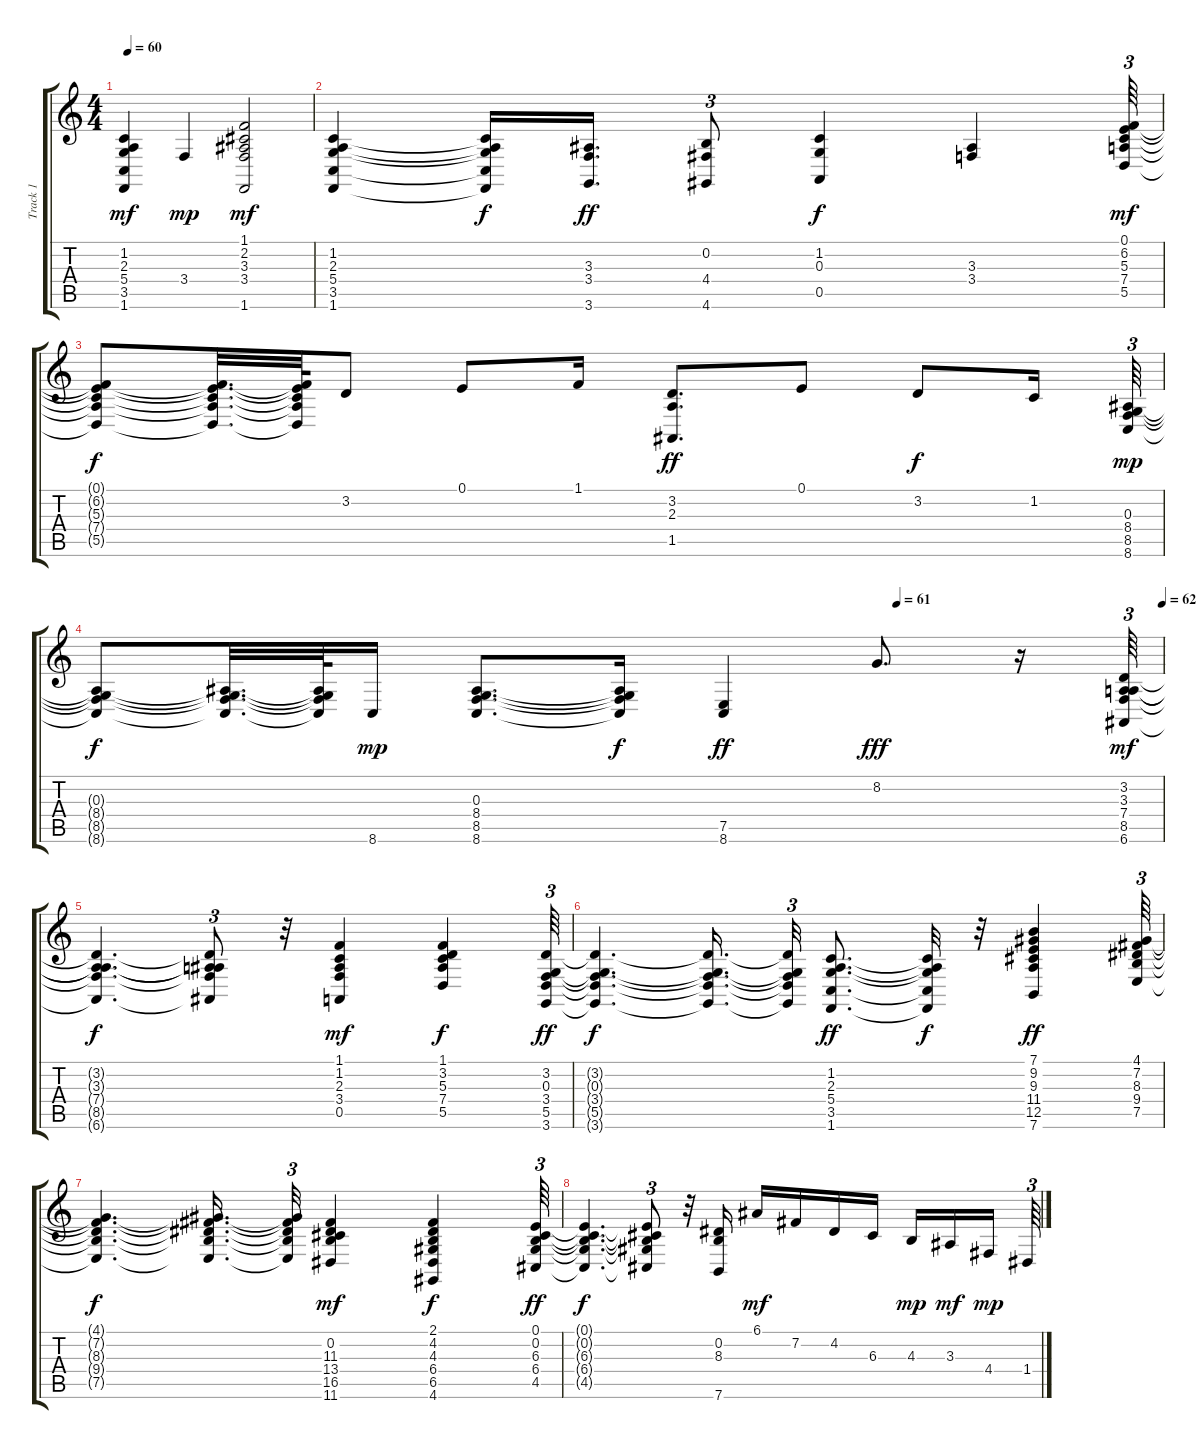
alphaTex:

\track ("Track 1" "Track 1") {instrument acousticgrandpiano}
\staff {score tabs}
\tuning (E4 B3 G3 D3 A2 E2) {hide}
\ts (4 4)
\tempo 60
\clef g2
\ks c
(1.2 2.3 5.4 3.5 1.6).4{dy mf} 3.4.4{dy mp} (1.1 2.2 3.3 3.4 1.6).2{dy mf} |
(1.2 2.3 5.4 3.5 1.6).4 (1.2{t} 2.3{t} 5.4{t} 3.5{t} 1.6{t}).16{dy f} (3.3 3.4 3.6).16{d dy ff} (0.2 4.4 4.6).8{tu (3 2)} (1.2 0.3 0.5).4{dy f} (3.3 3.4).4 (0.1 6.2 5.3 7.4 5.5).64{tu (3 2) dy mf} |
(0.1{t} 6.2{t} 5.3{t} 7.4{t} 5.5{t}).8{dy f} (0.1{t} 6.2{t} 5.3{t} 7.4{t} 5.5{t}).32{d} (0.1{t} 6.2{t} 5.3{t} 7.4{t} 5.5{t}).64 3.2.8 0.1.8 1.1.16 (3.2 2.3 1.5).8{d dy ff} 0.1.8 3.2.8{dy f} 1.2.16 (0.3 8.4 8.5 8.6).64{tu (3 2) dy mp} |
\tempo (61 0.75)
\tempo (62 1)
(0.3{t} 8.4{t} 8.5{t} 8.6{t}).8{dy f} (0.3{t} 8.4{t} 8.5{t} 8.6{t}).32{d} (0.3{t} 8.4{t} 8.5{t} 8.6{t}).64 8.6.16{dy mp} (0.3 8.4 8.5 8.6).8{d} (0.3{t} 8.4{t} 8.5{t} 8.6{t}).16{dy f} (7.5 8.6).4{dy ff} 8.2.8{d dy fff} r.16 (3.2 3.3 7.4 8.5 6.6).64{tu (3 2) dy mf} |
(3.2{t} 3.3{t} 7.4{t} 8.5{t} 6.6{t}).4{d dy f} (3.2{t} 3.3{t} 7.4{t} 8.5{t} 6.6{t}).8{tu (3 2)} r.32 (1.1 1.2 2.3 3.4 0.5).4{dy mf} (1.1 3.2 5.3 7.4 5.5).4{dy f} (3.2 0.3 3.4 5.5 3.6).64{tu (3 2) dy ff} |
(3.2{t} 0.3{t} 3.4{t} 5.5{t} 3.6{t}).4{d dy f} (3.2{t} 0.3{t} 3.4{t} 5.5{t} 3.6{t}).16{d beam splitsecondary} (3.2{t} 0.3{t} 3.4{t} 5.5{t} 3.6{t}).32{tu (3 2)} (1.2 2.3 5.4 3.5 1.6).8{d dy ff} (1.2{t} 2.3{t} 5.4{t} 3.5{t} 1.6{t}).32{dy f} r.32 (7.1 9.2 9.3 11.4 12.5 7.6).4{dy ff} (4.1 7.2 8.3 9.4 7.5).64{tu (3 2)} |
(4.1{t} 7.2{t} 8.3{t} 9.4{t} 7.5{t}).4{d dy f} (4.1{t} 7.2{t} 8.3{t} 9.4{t} 7.5{t}).16{d} (4.1{t} 7.2{t} 8.3{t} 9.4{t} 7.5{t}).32{tu (3 2)} (0.2 11.3 13.4 16.5 11.6).4{dy mf} (2.1 4.2 4.3 6.4 6.5 4.6).4{dy f} (0.1 0.2 6.3 6.4 4.5).64{tu (3 2) dy ff} |
(0.1{t} 0.2{t} 6.3{t} 6.4{t} 4.5{t}).4{d dy f} (0.1{t} 0.2{t} 6.3{t} 6.4{t} 4.5{t}).8{tu (3 2)} r.32 (0.2 8.3 7.6).16 6.1.16{dy mf} 7.2.16 4.2.16 6.3.16 4.3.16{dy mp} 3.3.16{dy mf} 4.4.16{dy mp beam splitsecondary} 1.4.64{tu (3 2)}
